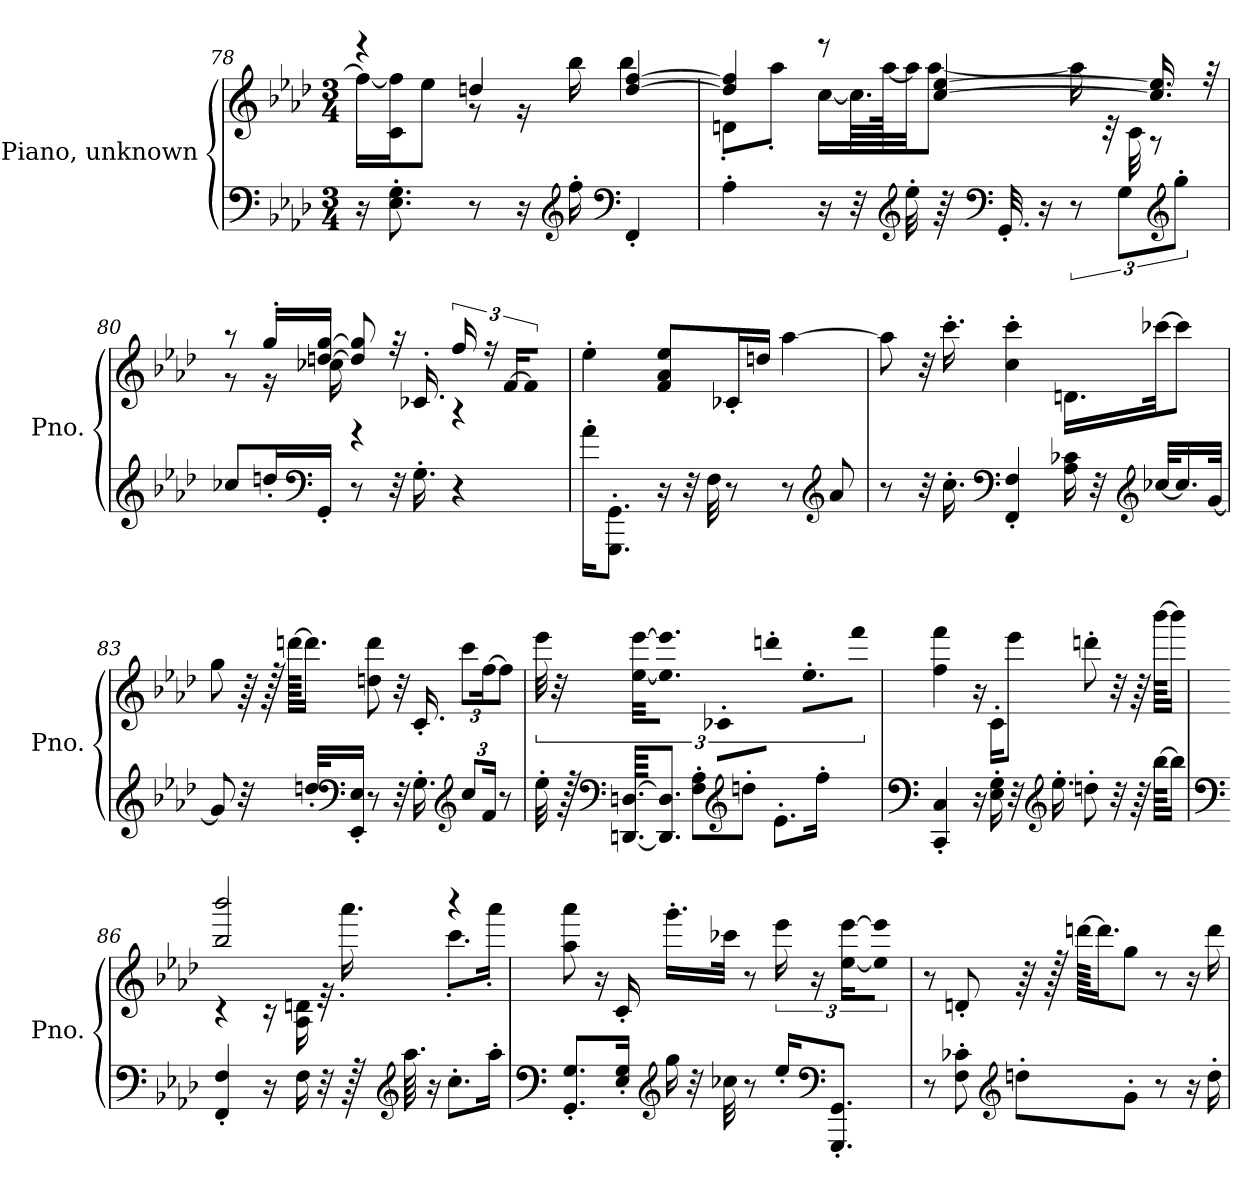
**kern	**kern
*part1	*part1
*staff2	*staff1
*I"Piano, unknown	*
*I'Pno.	*
!!LO:LB:g=z
*clefF4	*clefG2
*k[b-e-a-d-]	*k[b-e-a-d-]
*M3/4	*M3/4
=78	=78
*	*^
16r	4r	16ff\LL_
8.E-\' 8.G\'	.	16c\ 16ff\]J
.	.	8ee-\J
8r	4ddn/	8r
16r	.	16r
*clefG2	*	*
16ff'\	.	16bb-\
*clefF4	*	*
4FF'/	[4dd/ [4ff/	4bb-\
=79	=79	=79
4A-'\	4dd/] 4ff/]	8dn'\L
.	.	8aa-'\J
16r	8r	[16cc\LL
32r	.	64.cc\LL]
.	.	[128aa-\JK
*clefG2	*	*
32ee-'\	.	32aa-\JJ]
64r	[4cc/ [4ee-/	[8aa-\J
*clefF4	*	*
32.GG'/	.	.
16r	.	.
12r	.	16aa-\]
.	.	32r
12G\L	.	.
.	.	32c\
.	16.cc/] 16.ee-/]	8r
*clefG2	*	*
12gg'\J	.	.
.	32r	.
!!LO:PB:g=z	!!
=80	=80	=80
8cc-X/L	8r	8r
16ddn'/L	16gg'/LL	16r
*clefF4	*	*
16GG'/JJ	[16ddn/ [16gg/JJ	16cc-X\
8r	8dd/] 8gg/]	4r
32r	32r	.
16.G'\	16.c-X'/	.
4r	24ff/	4r
.	24r	.
.	[24f/KL	.
.	8f/J]	.
*	*v	*v
=81	=81
16a-'\KL	4ee-'\
8.GGG\' 8.GG\'J	.
16r	8f/ 8a-/ 8ee-/L
32r	.
32F\	.
8r	16c-X'/L
.	16ddn/JJ
8r	[4aa-\
*clefG2	*
8a-/	.
!!LO:LB:g=z
=82	=82
8r	8aa-\]
32r	32r
16.cc'\	16.ccc'\
*clefF4	*
4FF/' 4F/'	4cc\' 4ccc\'
16A-\ 16c-X\	16.dn\LL
32r	.
*clefG2	*
[32cc-X/KLL	[32ccc-X\JK
16.cc-/]	8ccc-\J]
[32g/JJk	.
=83	=83
8g/]	8gg\
32r	64r
.	128r
.	[128dddn\KKKLL
32ddn'/KLL	16.ddd\JJ]
*clefF4	*
16EE-/' 16E-/'JJ	.
8r	8ddn\ 8ddd\
32r	32r
16.G'\	16.c'/
*clefG2	*
*Xbrackettup	*Xbrackettup
12cc/L	12ccc\L
24f/Jk	[24ff\K
8r	8ff\J]
!!LO:LB:g=z
=84	=84
*	*brackettup
32ee-'\	48eee-\
.	48r
128r	.
*clefF4	*
[64.DDn/ [64.Dn/KKKL	.
.	[48ee-\ [48eee-\KKL
8.DD/] 8.D/]J	8.ee-\] 8.eee-\]J
8F\' 8A-\'L	8c-X'\L
*clefG2	*
8ddn'\J	8dddn'\J
8.e-'\L	8.ee-'\L
16ff'\Jk	16fff\Jk
=85	=85
*clefF4	*
4CC/' 4C/'	4ff\ 4fff\
16r	16r
16E-\' 16G\'	16c'\KL
32r	8eee-\J
*clefG2	*
16.ee-'\	.
8ddn'\	8dddn'\
32r	32r
64r	64r
[64bb-\KKLL	[64bbb-\KKLL
16bb-\JJ]	16bbb-\JJ]
!!LO:LB:g=z
=86	=86
*clefF4	*
*	*^
4FF/' 4F/'	2bb-/ 2bbb-/	4r
16r	.	16r
16F\	.	16A-\ 16dn\
32r	.	32r
128r	.	16.aaa-'\
*clefG2	*	*
64.aa-\	.	.
16r	.	.
8.cc'\L	4r	8.ccc'\L
16aa-'\Jk	.	16aaa-'\Jk
*	*v	*v
=87	=87
*clefF4	*
8.GG/' 8.G/'L	8aa-\ 8aaa-\
.	16r
16E-/' 16G/'Jk	16c'/
*clefG2	*
16gg\	16.ggg'\LL
32r	.
32cc-X\	32ccc-X\JJk
8r	8r
16ee-'/KL	24eee-\
.	24r
*clefF4	*
8.GGG/' 8.GG/'J	.
.	[24ee-\ [24eee-\KL
.	8ee-\] 8eee-\]J
!!LO:LB:g=z
=88	=88
8r	8r
8F\' 8c-X\'	8dn'/
*clefG2	*
8ddn'\L	64r
.	128r
.	[128dddn\KKKLL
.	16.ddd\J]
8g'\J	8gg\J
8r	8r
16r	16r
16dd'\	16ddd\
=	=
*-	*-
